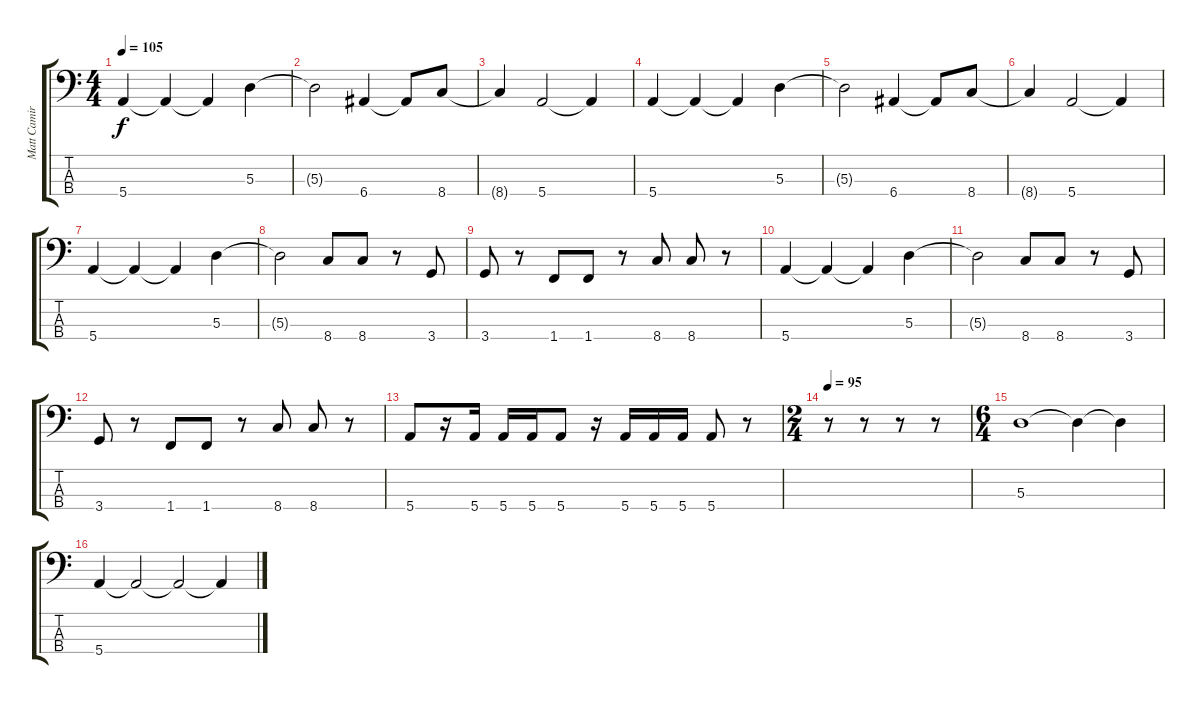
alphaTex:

\track ("Matt Camirand - Bass" "Matt Camir") {instrument electricbassfinger}
\staff {score tabs}
\tuning (G2 D2 A1 E1) {hide}
\ts (4 4)
\tempo 105
\clef f4
\ks c
5.4.4{dy f} 5.4{t}.4 5.4{t}.4 5.3.4 |
5.3{t}.2 6.4.4 6.4{t}.8 8.4.8 |
8.4{t}.4 5.4.2 5.4{t}.4 |
5.4.4 5.4{t}.4 5.4{t}.4 5.3.4 |
5.3{t}.2 6.4.4 6.4{t}.8 8.4.8 |
8.4{t}.4 5.4.2 5.4{t}.4 |
5.4.4 5.4{t}.4 5.4{t}.4 5.3.4 |
5.3{t}.2 8.4.8 8.4.8 r.8 3.4.8 |
3.4.8 r.8 1.4.8 1.4.8 r.8 8.4.8 8.4.8 r.8 |
5.4.4 5.4{t}.4 5.4{t}.4 5.3.4 |
5.3{t}.2 8.4.8 8.4.8 r.8 3.4.8 |
3.4.8 r.8 1.4.8 1.4.8 r.8 8.4.8 8.4.8 r.8 |
5.4.8 r.16 5.4.16 5.4.16 5.4.16 5.4.8 r.16 5.4.16 5.4.16 5.4.16 5.4.8 r.8 |
\ts (2 4)
\tempo 95
r.8 r.8 r.8 r.8 |
\ts (6 4)
5.3.1 5.3{t}.4 5.3{t}.4 |
5.4.4 5.4{t}.2 5.4{t}.2 5.4{t}.4
